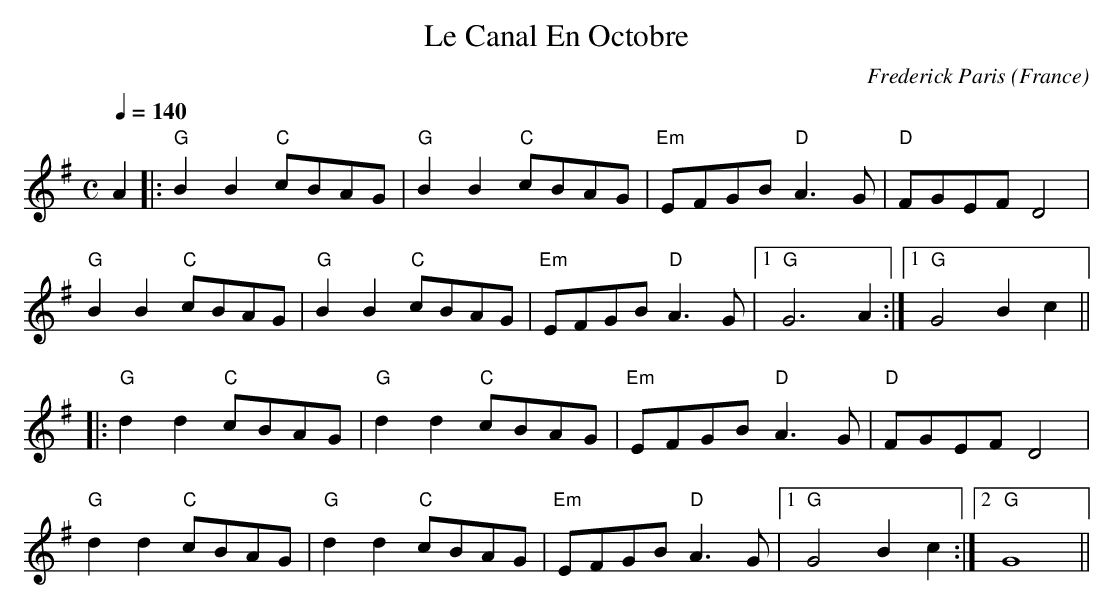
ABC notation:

X:1
T: Canal En Octobre, Le
C: Frederick Paris
O: France
M: C
K: G
L: 1/4
Q: 140
A |: "G" B B "C" c/B/A/G/ | "G" B B "C" c/B/A/G/ | "Em" E/F/G/B/ "D" A>G | "D" F/G/E/F/ D2 |
"G" B B "C" c/B/A/G/ | "G" B B "C" c/B/A/G/ | "Em" E/F/G/B/ "D" A>G |1 "G" G3 A :|1 "G" G2 Bc ||
|: "G" d d "C" c/B/A/G/ | "G" d d "C" c/B/A/G/ | "Em" E/F/G/B/ "D" A>G | "D" F/G/E/F/ D2 |
"G" d d "C" c/B/A/G/ | "G" d d "C" c/B/A/G/ | "Em" E/F/G/B/ "D" A>G |1 "G" G2 Bc  :|2 "G" G4 ||
